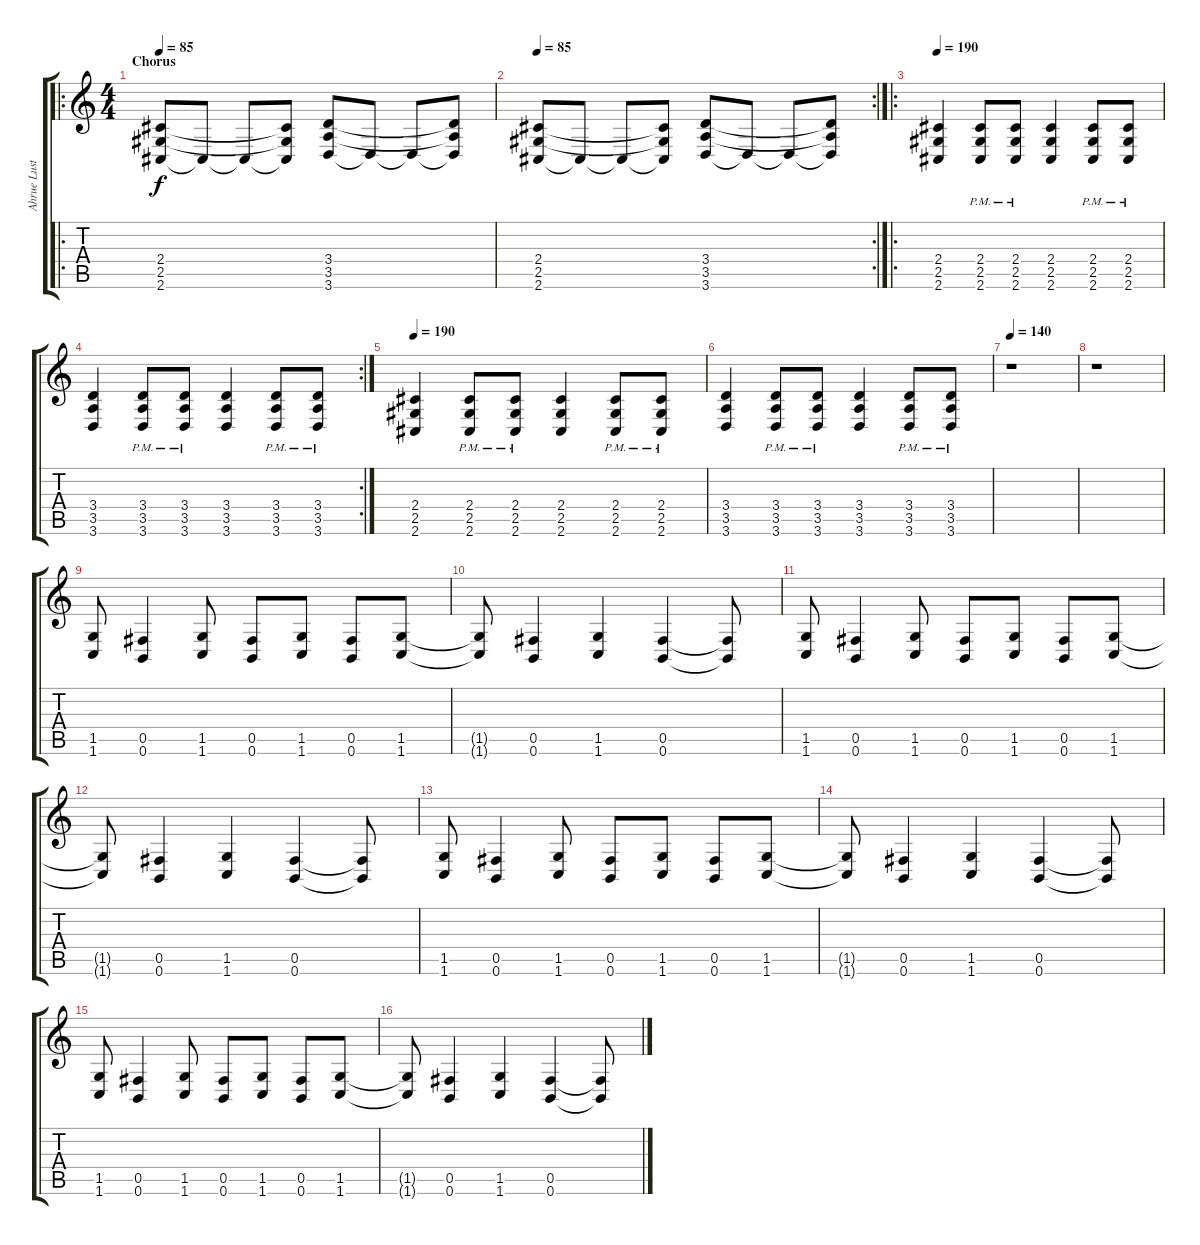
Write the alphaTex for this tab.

\track ("Ahrue Luster" "Ahrue Lust") {instrument distortionguitar}
\staff {score tabs}
\tuning (Db4 Ab3 E3 B2 Gb2 B1) {hide}
\ro
\ts (4 4)
\section ("" "Chorus")
\tempo 85
\clef g2
\ks c
(2.4 2.5 2.6).8{dy f} 2.6{t}.8 2.6{t}.8 (2.4{t} 2.5{t} 2.6{t}).8 (3.4 3.5 3.6).8 3.6{t}.8 3.6{t}.8 (3.4{t} 3.5{t} 3.6{t}).8 |
\rc 2
\tempo 85
(2.4 2.5 2.6).8 2.6{t}.8 2.6{t}.8 (2.4{t} 2.5{t} 2.6{t}).8 (3.4 3.5 3.6).8 3.6{t}.8 3.6{t}.8 (3.4{t} 3.5{t} 3.6{t}).8 |
\ro
\tempo 190
(2.4 2.5 2.6).4 (2.4{pm} 2.5{pm} 2.6{pm}).8 (2.4{pm} 2.5{pm} 2.6{pm}).8 (2.4 2.5 2.6).4 (2.4{pm} 2.5{pm} 2.6{pm}).8 (2.4{pm} 2.5{pm} 2.6{pm}).8 |
\rc 2
(3.4 3.5 3.6).4 (3.4{pm} 3.5{pm} 3.6{pm}).8 (3.4{pm} 3.5{pm} 3.6{pm}).8 (3.4 3.5 3.6).4 (3.4{pm} 3.5{pm} 3.6{pm}).8 (3.4{pm} 3.5{pm} 3.6{pm}).8 |
\tempo 190
(2.4 2.5 2.6).4 (2.4{pm} 2.5{pm} 2.6{pm}).8 (2.4{pm} 2.5{pm} 2.6{pm}).8 (2.4 2.5 2.6).4 (2.4{pm} 2.5{pm} 2.6{pm}).8 (2.4{pm} 2.5{pm} 2.6).8 |
(3.4 3.5 3.6).4 (3.4{pm} 3.5{pm} 3.6{pm}).8 (3.4{pm} 3.5{pm} 3.6{pm}).8 (3.4 3.5 3.6).4 (3.4{pm} 3.5{pm} 3.6{pm}).8 (3.4{pm} 3.5{pm} 3.6{pm}).8 |
\tempo 140
r.1 |
r.1 |
(1.5 1.6).8 (0.5 0.6).4 (1.5 1.6).8 (0.5 0.6).8 (1.5 1.6).8 (0.5 0.6).8 (1.5 1.6).8 |
(1.5{t} 1.6{t}).8 (0.5 0.6).4 (1.5 1.6).4 (0.5 0.6).4 (0.5{t} 0.6{t}).8 |
(1.5 1.6).8 (0.5 0.6).4 (1.5 1.6).8 (0.5 0.6).8 (1.5 1.6).8 (0.5 0.6).8 (1.5 1.6).8 |
(1.5{t} 1.6{t}).8 (0.5 0.6).4 (1.5 1.6).4 (0.5 0.6).4 (0.5{t} 0.6{t}).8 |
(1.5 1.6).8 (0.5 0.6).4 (1.5 1.6).8 (0.5 0.6).8 (1.5 1.6).8 (0.5 0.6).8 (1.5 1.6).8 |
(1.5{t} 1.6{t}).8 (0.5 0.6).4 (1.5 1.6).4 (0.5 0.6).4 (0.5{t} 0.6{t}).8 |
(1.5 1.6).8 (0.5 0.6).4 (1.5 1.6).8 (0.5 0.6).8 (1.5 1.6).8 (0.5 0.6).8 (1.5 1.6).8 |
(1.5{t} 1.6{t}).8 (0.5 0.6).4 (1.5 1.6).4 (0.5 0.6).4 (0.5{t} 0.6{t}).8
